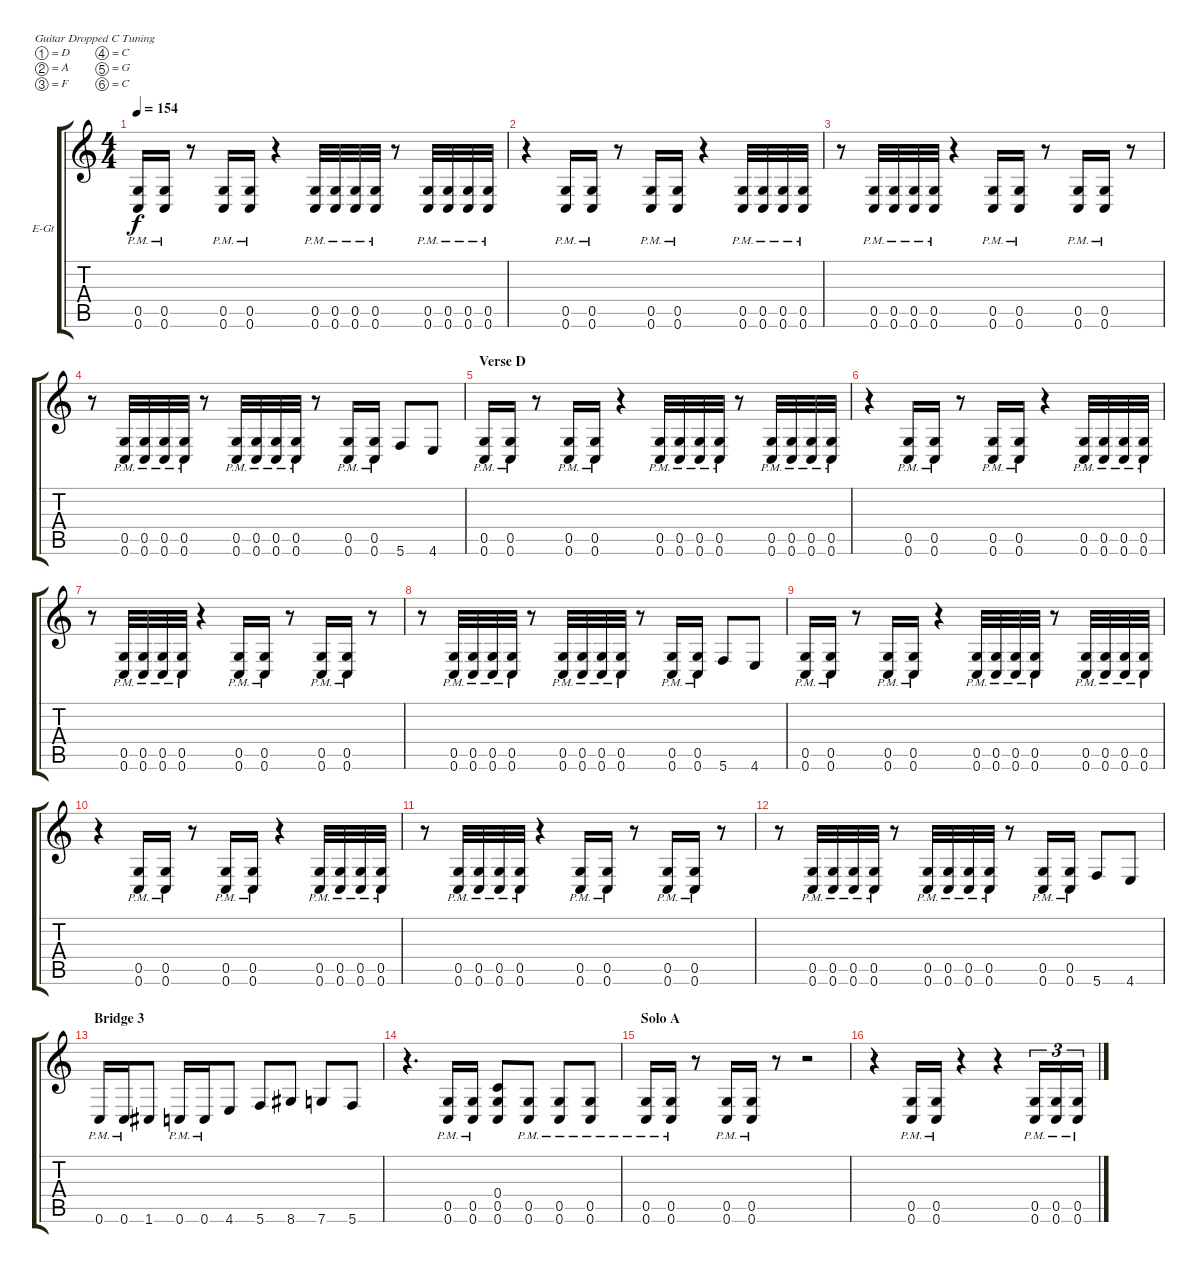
\defaultSystemsLayout 4
\bracketExtendMode groupsimilarinstruments
\firstSystemTrackNameOrientation horizontal
\otherSystemsTrackNameOrientation horizontal
\track ("Rhythm Right" "E-Gt") {instrument overdrivenguitar}
\staff {score tabs}
\tuning (D4 A3 F3 C3 G2 C2)
\ts (4 4)
\tempo 154
\clef g2
\ks c
(0.6 0.5{pm}).16{dy f} (0.6{pm} 0.5{pm}).16 r.8 (0.6{pm} 0.5{pm}).16 (0.6{pm} 0.5{pm}).16 r.4 (0.6{pm} 0.5{pm}).32 (0.6{pm} 0.5{pm}).32 (0.6{pm} 0.5{pm}).32 (0.6{pm} 0.5{pm}).32 r.8 (0.6{pm} 0.5{pm}).32 (0.6{pm} 0.5{pm}).32 (0.6{pm} 0.5{pm}).32 (0.6{pm} 0.5{pm}).32 |
r.4 (0.6{pm} 0.5{pm}).16 (0.6{pm} 0.5{pm}).16 r.8 (0.6{pm} 0.5{pm}).16 (0.6{pm} 0.5{pm}).16 r.4 (0.6{pm} 0.5{pm}).32 (0.6{pm} 0.5{pm}).32 (0.6{pm} 0.5{pm}).32 (0.6{pm} 0.5{pm}).32 |
r.8 (0.6{pm} 0.5{pm}).32 (0.6{pm} 0.5).32 (0.6{pm} 0.5{pm}).32 (0.6{pm} 0.5{pm}).32 r.4 (0.6{pm} 0.5{pm}).16 (0.6{pm} 0.5{pm}).16 r.8 (0.6{pm} 0.5{pm}).16 (0.6{pm} 0.5{pm}).16 r.8 |
r.8 (0.6{pm} 0.5{pm}).32 (0.6{pm} 0.5{pm}).32 (0.6{pm} 0.5{pm}).32 (0.6{pm} 0.5{pm}).32 r.8 (0.6{pm} 0.5{pm}).32 (0.6{pm} 0.5{pm}).32 (0.6{pm} 0.5{pm}).32 (0.6{pm} 0.5{pm}).32 r.8 (0.6{pm} 0.5{pm}).16 (0.6{pm} 0.5{pm}).16 5.6.8 4.6.8 |
\section ("" "Verse D")
(0.6 0.5{pm}).16 (0.6{pm} 0.5{pm}).16 r.8 (0.6{pm} 0.5{pm}).16 (0.6{pm} 0.5{pm}).16 r.4 (0.6{pm} 0.5{pm}).32 (0.6{pm} 0.5{pm}).32 (0.6{pm} 0.5{pm}).32 (0.6{pm} 0.5{pm}).32 r.8 (0.6{pm} 0.5{pm}).32 (0.6{pm} 0.5{pm}).32 (0.6{pm} 0.5{pm}).32 (0.6{pm} 0.5{pm}).32 |
r.4 (0.6{pm} 0.5{pm}).16 (0.6{pm} 0.5{pm}).16 r.8 (0.6{pm} 0.5{pm}).16 (0.6{pm} 0.5{pm}).16 r.4 (0.6{pm} 0.5{pm}).32 (0.6{pm} 0.5{pm}).32 (0.6{pm} 0.5{pm}).32 (0.6{pm} 0.5{pm}).32 |
r.8 (0.6{pm} 0.5{pm}).32 (0.6{pm} 0.5).32 (0.6{pm} 0.5{pm}).32 (0.6{pm} 0.5{pm}).32 r.4 (0.6{pm} 0.5{pm}).16 (0.6{pm} 0.5{pm}).16 r.8 (0.6{pm} 0.5{pm}).16 (0.6{pm} 0.5{pm}).16 r.8 |
r.8 (0.6{pm} 0.5{pm}).32 (0.6{pm} 0.5{pm}).32 (0.6{pm} 0.5{pm}).32 (0.6{pm} 0.5{pm}).32 r.8 (0.6{pm} 0.5{pm}).32 (0.6{pm} 0.5{pm}).32 (0.6{pm} 0.5{pm}).32 (0.6{pm} 0.5{pm}).32 r.8 (0.6{pm} 0.5{pm}).16 (0.6{pm} 0.5{pm}).16 5.6.8 4.6.8 |
(0.6 0.5{pm}).16 (0.6{pm} 0.5{pm}).16 r.8 (0.6{pm} 0.5{pm}).16 (0.6{pm} 0.5{pm}).16 r.4 (0.6{pm} 0.5{pm}).32 (0.6{pm} 0.5{pm}).32 (0.6{pm} 0.5{pm}).32 (0.6{pm} 0.5{pm}).32 r.8 (0.6{pm} 0.5{pm}).32 (0.6{pm} 0.5{pm}).32 (0.6{pm} 0.5{pm}).32 (0.6{pm} 0.5{pm}).32 |
r.4 (0.6{pm} 0.5{pm}).16 (0.6{pm} 0.5{pm}).16 r.8 (0.6{pm} 0.5{pm}).16 (0.6{pm} 0.5{pm}).16 r.4 (0.6{pm} 0.5{pm}).32 (0.6{pm} 0.5{pm}).32 (0.6{pm} 0.5{pm}).32 (0.6{pm} 0.5{pm}).32 |
r.8 (0.6{pm} 0.5{pm}).32 (0.6{pm} 0.5).32 (0.6{pm} 0.5{pm}).32 (0.6{pm} 0.5{pm}).32 r.4 (0.6{pm} 0.5{pm}).16 (0.6{pm} 0.5{pm}).16 r.8 (0.6{pm} 0.5{pm}).16 (0.6{pm} 0.5{pm}).16 r.8 |
r.8 (0.6{pm} 0.5{pm}).32 (0.6{pm} 0.5{pm}).32 (0.6{pm} 0.5{pm}).32 (0.6{pm} 0.5{pm}).32 r.8 (0.6{pm} 0.5{pm}).32 (0.6{pm} 0.5{pm}).32 (0.6{pm} 0.5{pm}).32 (0.6{pm} 0.5{pm}).32 r.8 (0.6{pm} 0.5{pm}).16 (0.6{pm} 0.5{pm}).16 5.6.8 4.6.8 |
\section ("" "Bridge 3")
0.6{pm}.16 0.6{pm}.16 1.6.8 0.6{pm}.16 0.6{pm}.16 4.6.8 5.6.8 8.6.8 7.6.8 5.6.8 |
r.4{d} (0.6{pm} 0.5{pm}).16 (0.6{pm} 0.5{pm}).16 (0.6 0.5 0.4).8 (0.6{pm} 0.5{pm}).8 (0.6{pm} 0.5{pm}).8 (0.6{pm} 0.5{pm}).8 |
\section ("" "Solo A")
(0.6{pm} 0.5{pm}).16 (0.6{pm} 0.5{pm}).16 r.8 (0.6{pm} 0.5{pm}).16 (0.6{pm} 0.5{pm}).16 r.8 r.2 |
r.4 (0.6{pm} 0.5{pm}).16 (0.6{pm} 0.5{pm}).16 r.4 r.4 (0.6{pm} 0.5{pm}).16{tu (3 2)} (0.6{pm} 0.5{pm}).16{tu (3 2)} (0.6{pm} 0.5{pm}).16{tu (3 2)}
